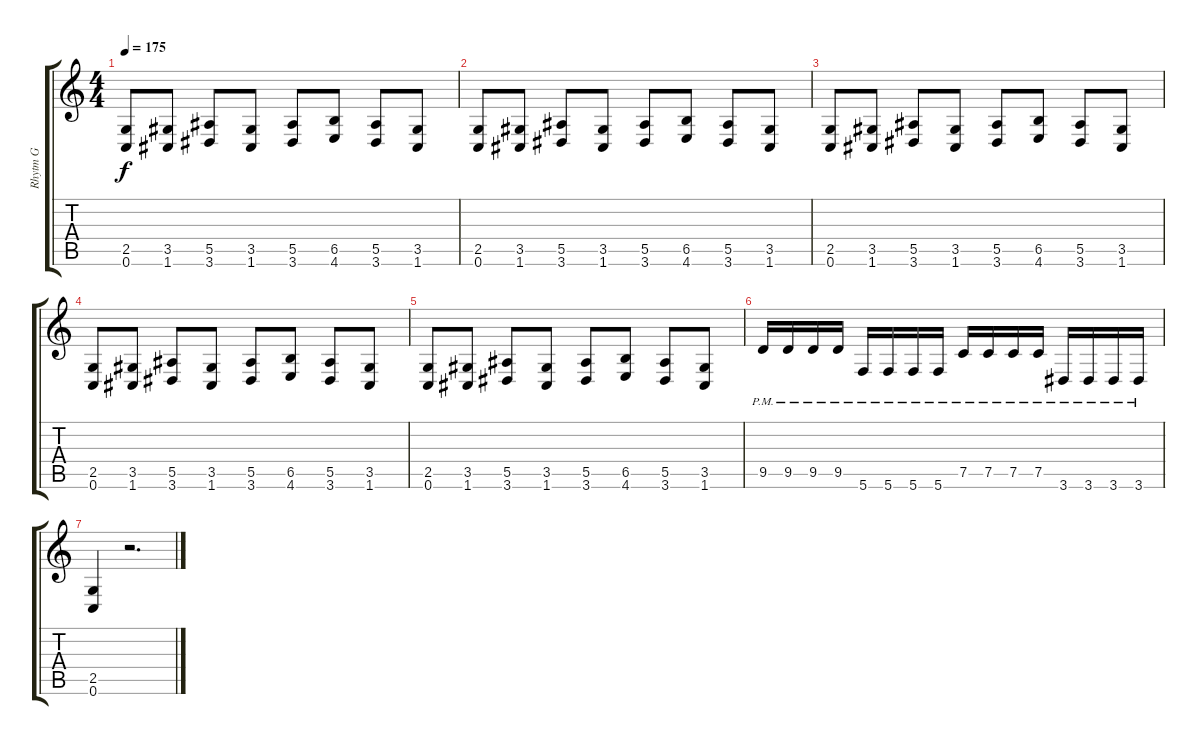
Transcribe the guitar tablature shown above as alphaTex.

\track ("Rhytm G" "Rhytm G") {instrument distortionguitar}
\staff {score tabs}
\tuning (C4 G3 Eb3 Bb2 F2 C2) {hide}
\ts (4 4)
\tempo 175
\clef g2
\ks c
(2.5 0.6).8{dy f} (3.5 1.6).8 (5.5 3.6).8 (3.5 1.6).8 (5.5 3.6).8 (6.5 4.6).8 (5.5 3.6).8 (3.5 1.6).8 |
(2.5 0.6).8 (3.5 1.6).8 (5.5 3.6).8 (3.5 1.6).8 (5.5 3.6).8 (6.5 4.6).8 (5.5 3.6).8 (3.5 1.6).8 |
(2.5 0.6).8 (3.5 1.6).8 (5.5 3.6).8 (3.5 1.6).8 (5.5 3.6).8 (6.5 4.6).8 (5.5 3.6).8 (3.5 1.6).8 |
(2.5 0.6).8 (3.5 1.6).8 (5.5 3.6).8 (3.5 1.6).8 (5.5 3.6).8 (6.5 4.6).8 (5.5 3.6).8 (3.5 1.6).8 |
(2.5 0.6).8 (3.5 1.6).8 (5.5 3.6).8 (3.5 1.6).8 (5.5 3.6).8 (6.5 4.6).8 (5.5 3.6).8 (3.5 1.6).8 |
9.5{pm}.16 9.5{pm}.16 9.5{pm}.16 9.5{pm}.16 5.6{pm}.16 5.6{pm}.16 5.6{pm}.16 5.6{pm}.16 7.5{pm}.16 7.5{pm}.16 7.5{pm}.16 7.5{pm}.16 3.6{pm}.16 3.6{pm}.16 3.6{pm}.16 3.6{pm}.16 |
(2.5 0.6).4 r.2{d}
